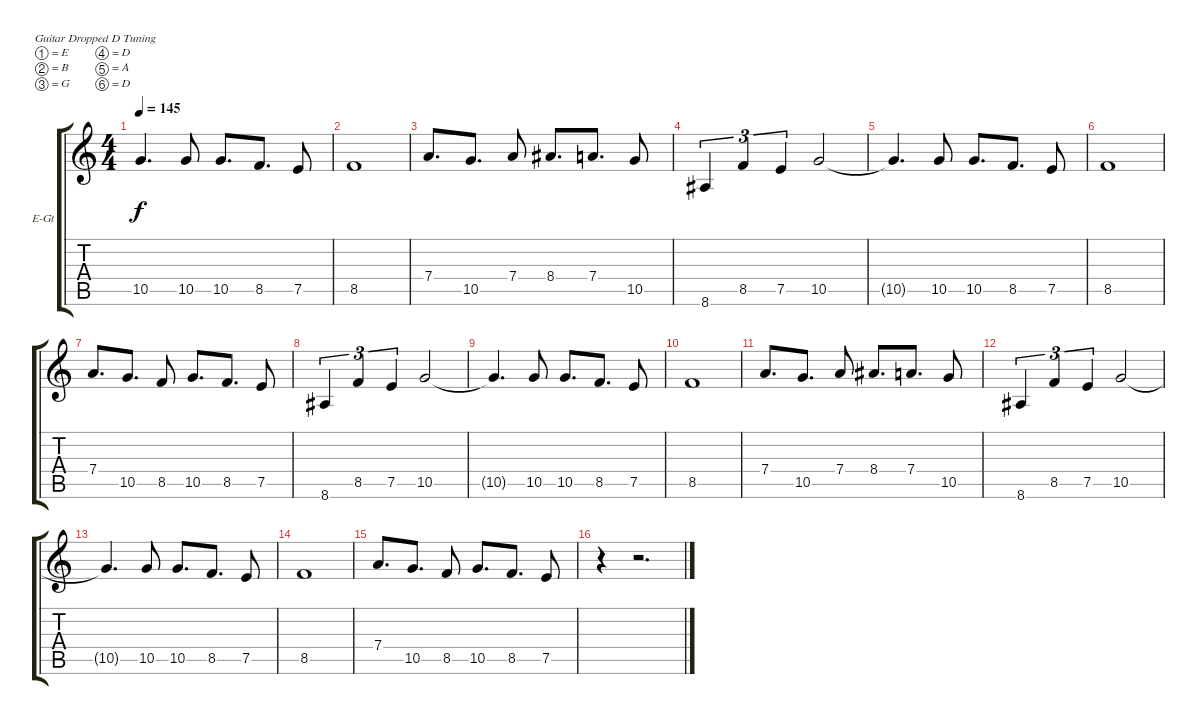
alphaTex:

\bracketExtendMode groupsimilarinstruments
\firstSystemTrackNameOrientation horizontal
\otherSystemsTrackNameOrientation horizontal
\track ("Spur 2" "E-Gt") {instrument distortionguitar}
\staff {score tabs}
\tuning (E4 B3 G3 D3 A2 D2)
\ts (4 4)
\tempo 145
\clef g2
\ks c
10.5{t}.4{d dy f} 10.5.8 10.5.8{d} 8.5.8{d} 7.5.8 |
8.5.1 |
7.4.8{d} 10.5.8{d} 7.4.8 8.4.8{d} 7.4.8{d} 10.5.8 |
8.6.4{tu (3 2)} 8.5.4{tu (3 2)} 7.5.4{tu (3 2)} 10.5.2 |
10.5{t}.4{d} 10.5.8 10.5.8{d} 8.5.8{d} 7.5.8 |
8.5.1 |
7.4.8{d} 10.5.8{d} 8.5.8 10.5.8{d} 8.5.8{d} 7.5.8 |
8.6.4{tu (3 2)} 8.5.4{tu (3 2)} 7.5.4{tu (3 2)} 10.5.2 |
10.5{t}.4{d} 10.5.8 10.5.8{d} 8.5.8{d} 7.5.8 |
8.5.1 |
7.4.8{d} 10.5.8{d} 7.4.8 8.4.8{d} 7.4.8{d} 10.5.8 |
8.6.4{tu (3 2)} 8.5.4{tu (3 2)} 7.5.4{tu (3 2)} 10.5.2 |
10.5{t}.4{d} 10.5.8 10.5.8{d} 8.5.8{d} 7.5.8 |
8.5.1 |
7.4.8{d} 10.5.8{d} 8.5.8 10.5.8{d} 8.5.8{d} 7.5.8 |
r.4 r.2{d}
